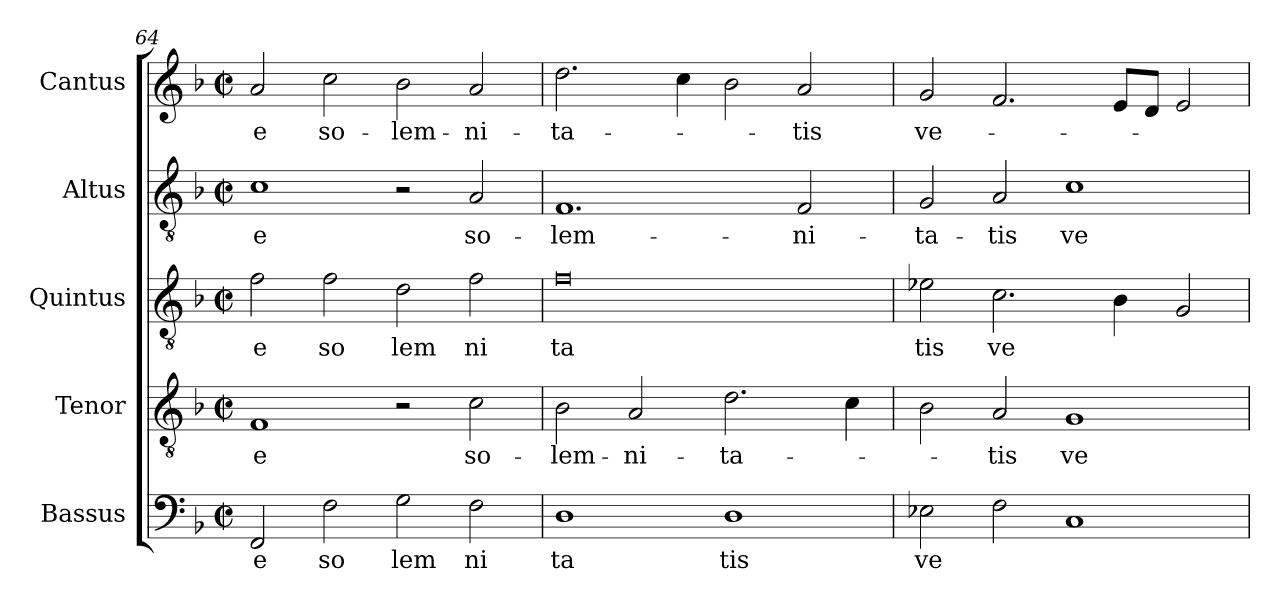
**kern	**text	**kern	**text	**kern	**text	**kern	**text	**kern	**text
*part5	*part5	*part4	*part4	*part3	*part3	*part2	*part2	*part1	*part1
*staff5	*staff5	*staff4	*staff4	*staff3	*staff3	*staff2	*staff2	*staff1	*staff1
*I"Bassus	*	*I"Tenor	*	*I"Quintus	*	*I"Altus	*	*I"Cantus	*
*clefF4	*	*clefGv2	*	*clefGv2	*	*clefGv2	*	*clefG2	*
*k[b-]	*	*k[b-]	*	*k[b-]	*	*k[b-]	*	*k[b-]	*
*F:	*	*F:	*	*F:	*	*F:	*	*F:	*
*M2/2	*	*M2/2	*	*M2/2	*	*M2/2	*	*M2/2	*
*met(c|)	*	*met(c|)	*	*met(c|)	*	*met(c|)	*	*met(c|)	*
=64	=64	=64	=64	=64	=64	=64	=64	=64	=64
!	!LO:LY:b:cj	!	!LO:LY:b:cj	!	!LO:LY:b:cj	!	!LO:LY:b:cj	!	!LO:LY:b:cj
2FF/	e	1F	-e	2f\	e	1c	-e	2a/	-e
!	!LO:LY:b:cj	!	!	!	!LO:LY:b:cj	!	!	!	!LO:LY:b:cj
2F\	so	.	.	2f\	so	.	.	2cc\	so-
!	!LO:LY:b:cj	!	!	!	!LO:LY:b:cj	!	!	!	!LO:LY:b:cj
2G\	lem	2r	.	2d\	lem	2r	.	2b-\	-lem-
!	!LO:LY:b:cj	!	!LO:LY:b:cj	!	!LO:LY:b:cj	!	!LO:LY:b:cj	!	!LO:LY:b:cj
2F\	ni	2c\	so-	2f\	ni	2A/	so-	2a/	-ni-
=65	=65	=65	=65	=65	=65	=65	=65	=65	=65
!	!LO:LY:b:cj	!	!LO:LY:b:cj	!	!LO:LY:b:cj	!	!LO:LY:b:cj	!	!LO:LY:b:cj
1D	ta	2B-\	-lem-	0f	ta	1.F	-lem-	2.dd\	-ta-
!	!	!	!LO:LY:b:cj	!	!	!	!	!	!
.	.	2A/	-ni-	.	.	.	.	.	.
.	.	.	.	.	.	.	.	4cc\	.
!	!LO:LY:b:cj	!	!LO:LY:b:cj	!	!	!	!	!	!
1D	tis	2.d\	-ta-	.	.	.	.	2b-\	.
!	!	!	!	!	!	!	!LO:LY:b:cj	!	!LO:LY:b:cj
.	.	.	.	.	.	2F/	-ni-	2a/	-tis
.	.	4c\	.	.	.	.	.	.	.
=66	=66	=66	=66	=66	=66	=66	=66	=66	=66
!	!LO:LY:b:cj	!	!	!	!LO:LY:b:cj	!	!LO:LY:b:cj	!	!LO:LY:b:cj
2E-X\	ve	2B-\	.	2e-X\	tis	2G/	-ta-	2g/	ve-
!	!	!	!LO:LY:b:cj	!	!LO:LY:b:cj	!	!LO:LY:b:cj	!	!
2F\	.	2A/	-tis	2.c\	ve	2A/	-tis	2.f/	.
!	!	!	!LO:LY:b:cj	!	!	!	!LO:LY:b:cj	!	!
1C	.	1G	ve-	.	.	1c	ve-	.	.
.	.	.	.	4B-\	.	.	.	8e/L	.
.	.	.	.	.	.	.	.	8d/J	.
.	.	.	.	2G/	.	.	.	2e/	.
=	=	=	=	=	=	=	=	=	=
*-	*-	*-	*-	*-	*-	*-	*-	*-	*-
